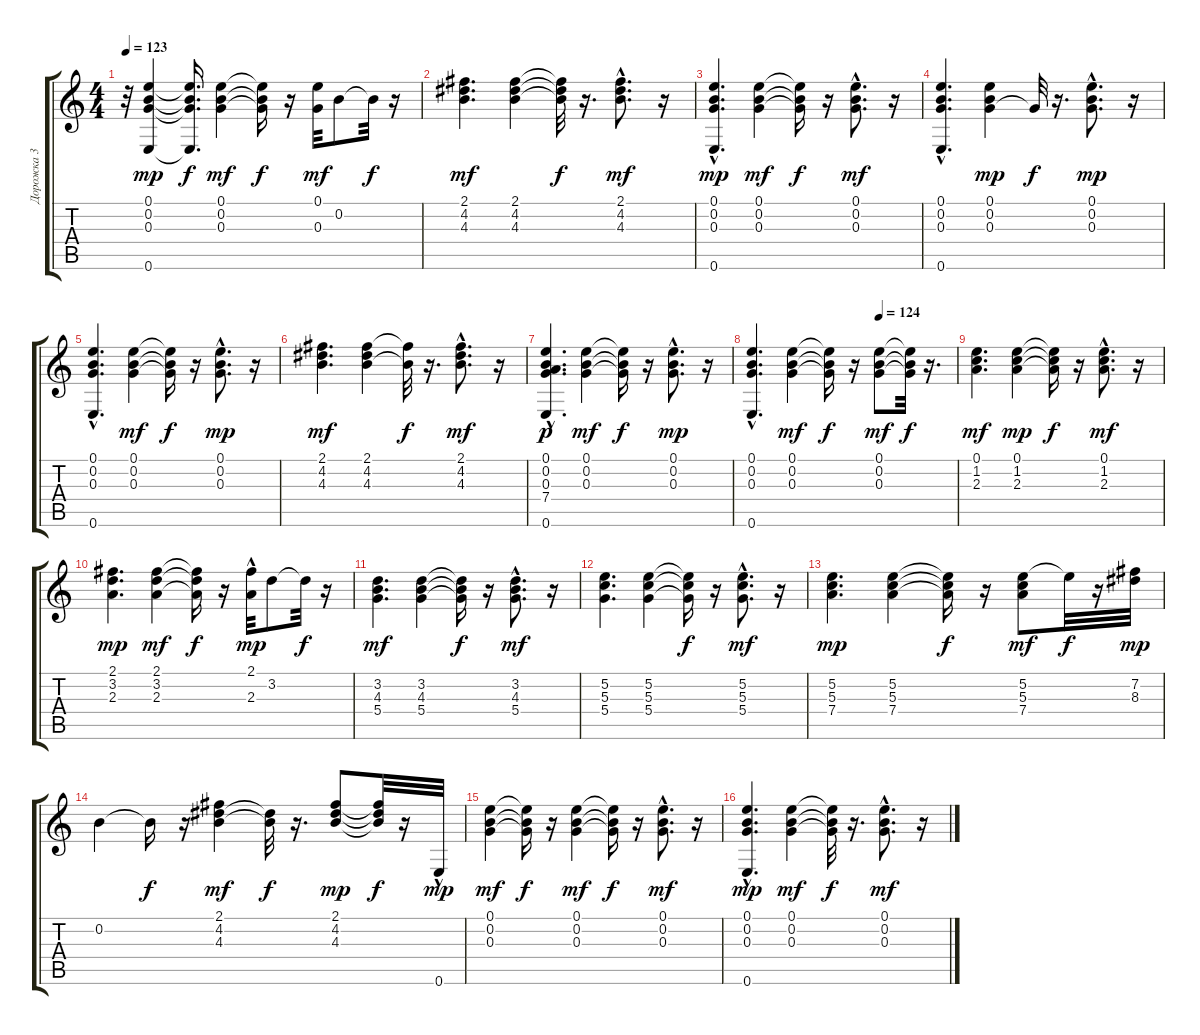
\track ("Дорожка 3" "Дорожка 3") {instrument acousticguitarnylon}
\staff {score tabs}
\tuning (E4 B3 G3 D3 A2 E2) {hide}
\ts (4 4)
\tempo 123
\clef g2
\ks c
r.32{dy f} (0.1 0.2 0.3 0.6).4{dy mp} (0.1{t} 0.2{t} 0.3{t} 0.6{t}).16{d dy f} (0.1 0.2 0.3).4{dy mf} (0.1{t} 0.2{t} 0.3{t}).16{dy f} r.16 (0.1 0.3).32{dy mf} 0.2.8 0.2{t}.32{dy f} r.16 |
(2.1 4.2 4.3).4{d dy mf} (2.1 4.2 4.3).4 (2.1{t} 4.2{t} 4.3{t}).32{dy f} r.16{d} (2.1{hac} 4.2{hac} 4.3{hac}).8{d dy mf} r.16 |
(0.1 0.2 0.3 0.6{hac}).4{d dy mp} (0.1 0.2 0.3).4{dy mf} (0.1{t} 0.2{t} 0.3{t}).16{dy f} r.16 (0.1{hac} 0.2{hac} 0.3{hac}).8{d dy mf} r.16 |
(0.1 0.2 0.3 0.6{hac}).4{d} (0.1 0.2 0.3).4{dy mp} 0.3{t}.32{dy f} r.16{d} (0.1 0.2 0.3{hac}).8{d dy mp} r.16 |
(0.1 0.2 0.3 0.6{hac}).4{d} (0.1 0.2 0.3).4{dy mf} (0.1{t} 0.2{t} 0.3{t}).16{dy f} r.16 (0.1{hac} 0.2 0.3{hac}).8{d dy mp} r.16 |
(2.1 4.2 4.3).4{d dy mf} (2.1 4.2 4.3).4 (2.1{t} 4.3{t}).32{dy f} r.16{d} (2.1{hac} 4.2{hac} 4.3{hac}).8{d dy mf} r.16 |
(0.1 0.2 0.3 7.4 0.6{hac}).4{d dy p} (0.1 0.2 0.3).4{dy mf} (0.1{t} 0.2{t} 0.3{t}).16{dy f} r.16 (0.1{hac} 0.2{hac} 0.3).8{d dy mp} r.16 |
\tempo (124 0.625)
(0.1 0.2 0.3 0.6{hac}).4{d} (0.1 0.2 0.3).4{dy mf} (0.1{t} 0.2{t} 0.3{t}).16{dy f} r.16 (0.1 0.2 0.3).8{dy mf} (0.1{t} 0.2{t} 0.3{t}).32{dy f} r.16{d} |
(0.1 1.2 2.3).4{d dy mf} (0.1 1.2 2.3).4{dy mp} (0.1{t} 1.2{t} 2.3{t}).16{dy f} r.16 (0.1{hac} 1.2{hac} 2.3{hac}).8{d dy mf} r.16 |
(2.1 3.2 2.3).4{d dy mp} (2.1 3.2 2.3).4{dy mf} (2.1{t} 3.2{t} 2.3{t}).16{dy f} r.16 (2.1 2.3{hac}).32{dy mp} 3.2.8 3.2{t}.32{dy f} r.16 |
(3.2 4.3 5.4).4{d dy mf} (3.2 4.3 5.4).4 (3.2{t} 4.3{t} 5.4{t}).16{dy f} r.16 (3.2{hac} 4.3{hac} 5.4{hac}).8{d dy mf} r.16 |
(5.2 5.3 5.4).4{d} (5.2 5.3 5.4).4 (5.2{t} 5.3{t} 5.4{t}).16{dy f} r.16 (5.2 5.3{hac} 5.4).8{d dy mf} r.16 |
(5.2 5.3 7.4).4{d dy mp} (5.2 5.3 7.4).4 (5.2{t} 5.3{t} 7.4{t}).16{dy f} r.16 (5.2 5.3 7.4).8{dy mf} 5.2{t}.32{dy f} r.16 (7.2 8.3).32{dy mp} |
0.2.4 0.2{t}.16{dy f} r.16 (2.1 4.2 4.3).4{dy mf} (4.2{t} 4.3{t}).32{dy f} r.16{d} (2.1 4.2 4.3).8{dy mp} (2.1{t} 4.2{t} 4.3{t}).32{dy f} r.16 0.6{hac}.32{dy mp} |
(0.1 0.2 0.3).4{dy mf} (0.1{t} 0.2{t} 0.3{t}).16{dy f} r.16 (0.1 0.2 0.3).4{dy mf} (0.1{t} 0.2{t} 0.3{t}).16{dy f} r.16 (0.1{hac} 0.2{hac} 0.3{hac}).8{d dy mf} r.16 |
(0.1 0.2 0.3 0.6{hac}).4{d dy mp} (0.1 0.2 0.3).4{dy mf} (0.1{t} 0.2{t} 0.3{t}).32{dy f} r.16{d} (0.1{hac} 0.2 0.3).8{d dy mf} r.16
